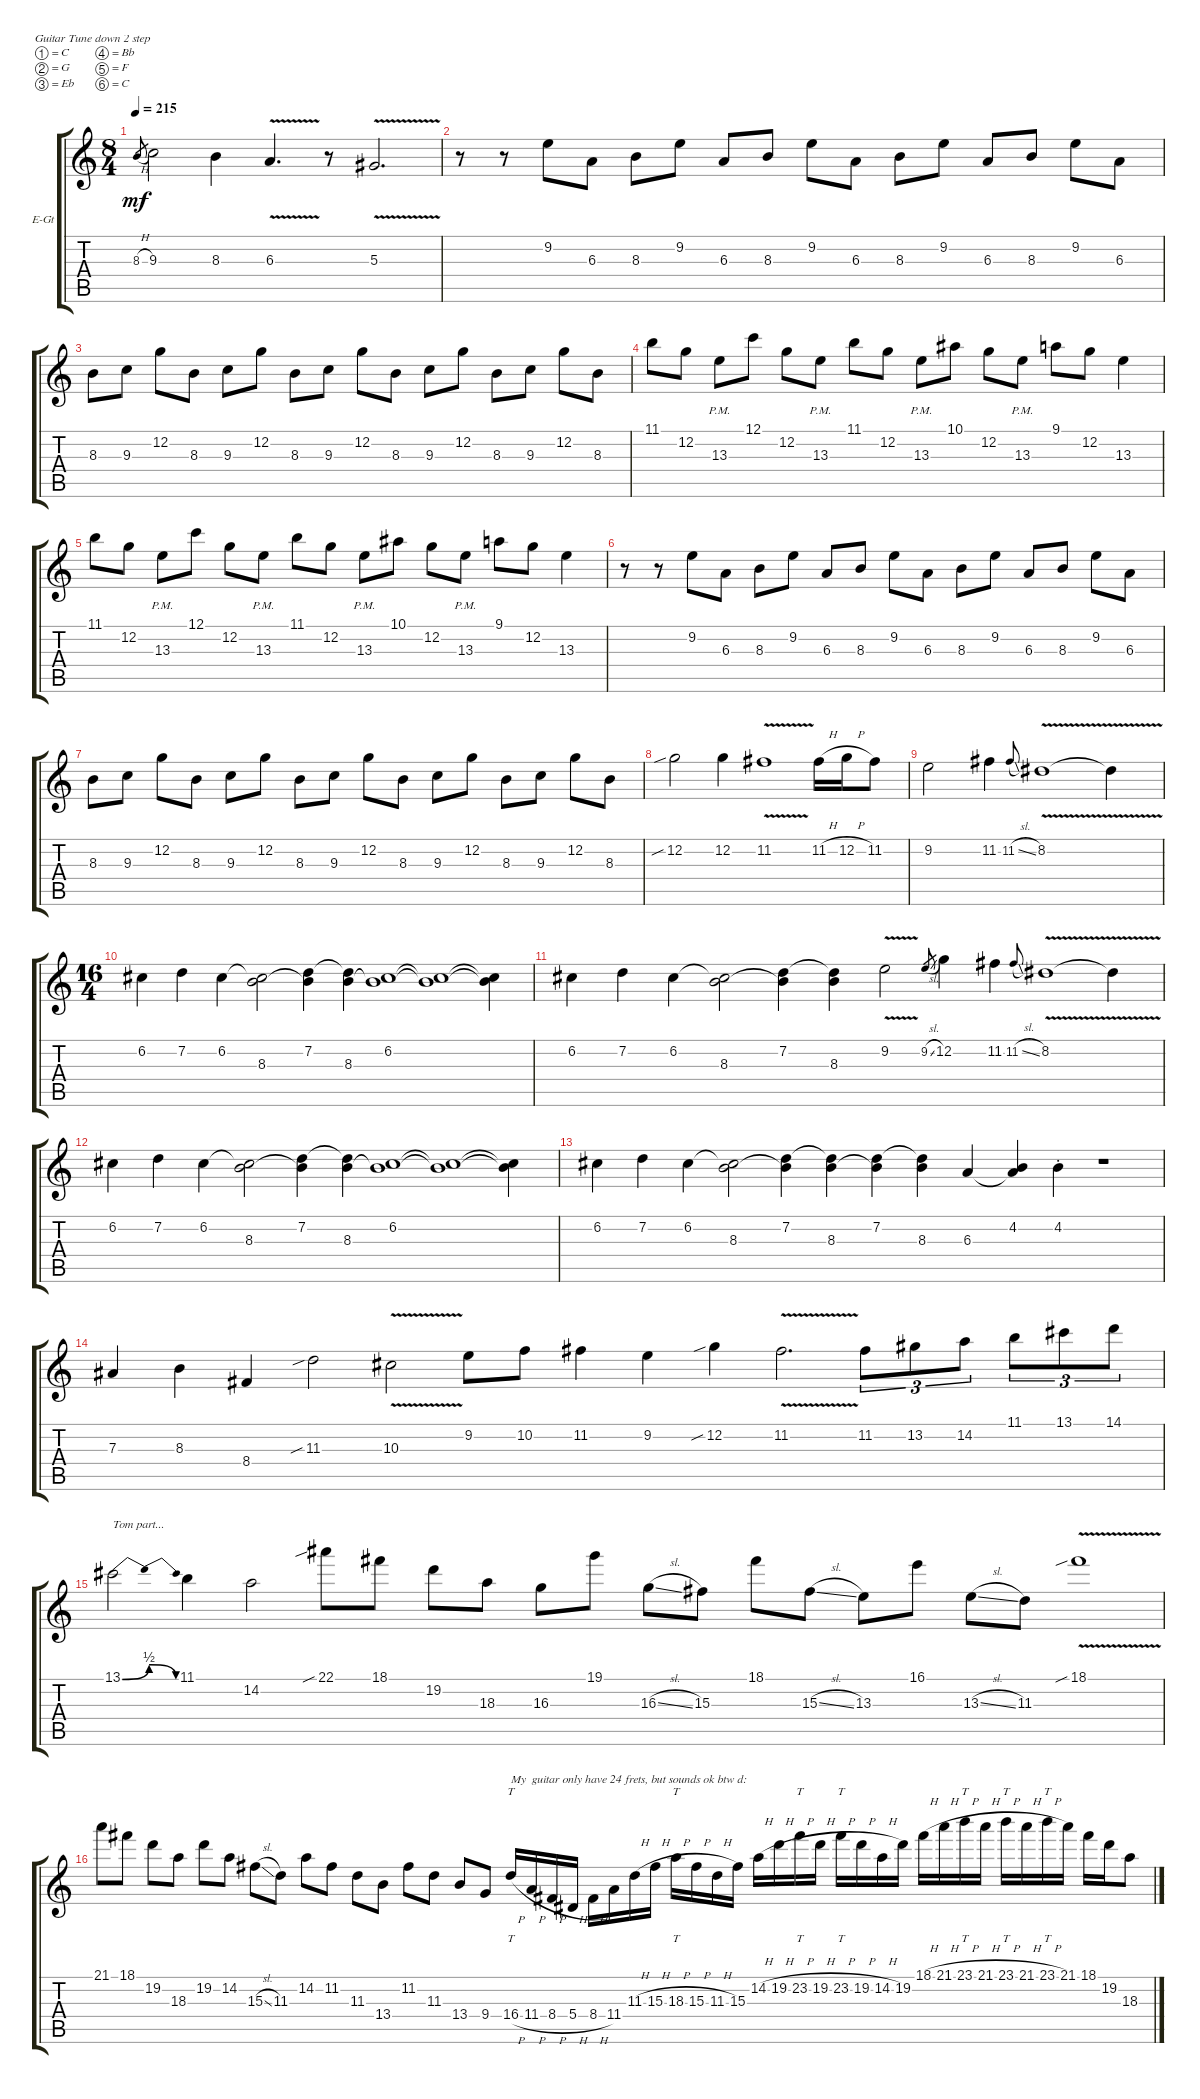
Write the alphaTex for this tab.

\defaultSystemsLayout 4
\bracketExtendMode groupsimilarinstruments
\firstSystemTrackNameOrientation horizontal
\otherSystemsTrackNameOrientation horizontal
\track ("Ryan Knight" "E-Gt") {instrument electricguitarclean}
\staff {score tabs}
\tuning (C4 G3 Eb3 Bb2 F2 C2)
\ts (8 4)
\tempo 215
\clef g2
\ks c
8.3{h}.8{gr dy mf} 9.3.2 8.3.4 6.3{v}.4{d} r.8 5.3{v}.2{d} |
r.8 r.8 9.2.8 6.3.8 8.3.8 9.2.8 6.3.8 8.3.8 9.2.8 6.3.8 8.3.8 9.2.8 6.3.8 8.3.8 9.2.8 6.3.8 |
8.3.8 9.3.8 12.2.8 8.3.8 9.3.8 12.2.8 8.3.8 9.3.8 12.2.8 8.3.8 9.3.8 12.2.8 8.3.8 9.3.8 12.2.8 8.3.8 |
11.1.8 12.2.8 13.3{pm}.8 12.1.8 12.2.8 13.3{pm}.8 11.1.8 12.2.8 13.3{pm}.8 10.1.8 12.2.8 13.3{pm}.8 9.1.8 12.2.8 13.3.4 |
11.1.8 12.2.8 13.3{pm}.8 12.1.8 12.2.8 13.3{pm}.8 11.1.8 12.2.8 13.3{pm}.8 10.1.8 12.2.8 13.3{pm}.8 9.1.8 12.2.8 13.3.4 |
r.8 r.8 9.2.8 6.3.8 8.3.8 9.2.8 6.3.8 8.3.8 9.2.8 6.3.8 8.3.8 9.2.8 6.3.8 8.3.8 9.2.8 6.3.8 |
8.3.8 9.3.8 12.2.8 8.3.8 9.3.8 12.2.8 8.3.8 9.3.8 12.2.8 8.3.8 9.3.8 12.2.8 8.3.8 9.3.8 12.2.8 8.3.8 |
12.2{sib}.2 12.2.4 11.2{v}.1 11.2{h}.16 12.2{h}.16 11.2.8 |
9.2.2 11.2.4 11.2{sl}.8{gr onbeat} 8.2{v}.1 8.2{v t}.4 |
\ts (16 4)
6.2.4 7.2.4 6.2.4 (8.3 6.2{t}).2 (7.2 8.3{t}).4 (8.3 7.2{t}).4 (6.2 8.3{t}).1 (6.2{t} 8.3{t}).1 (6.2{t} 8.3{t}).4 |
6.2.4 7.2.4 6.2.4 (8.3 6.2{t}).2 (7.2 8.3{t}).4 (8.3 7.2{t}).4 9.2{v}.2 9.2{sl}.8{gr} 12.2.4 11.2.4 11.2{sl}.8{gr onbeat} 8.2{v}.1 8.2{v t}.4 |
6.2.4 7.2.4 6.2.4 (8.3 6.2{t}).2 (7.2 8.3{t}).4 (8.3 7.2{t}).4 (6.2 8.3{t}).1 (6.2{t} 8.3{t}).1 (6.2{t} 8.3{t}).4 |
6.2.4 7.2.4 6.2.4 (8.3 6.2{t}).2 (7.2 8.3{t}).4 (8.3 7.2{t}).4 (7.2 8.3{t}).4 (8.3 7.2{t}).4 6.3.4 (4.2 6.3{t}).4 4.2{st}.4 r.1 |
7.3.4 8.3.4 8.4.4 11.3{sib}.2 10.3{v}.2 9.2.8 10.2.8 11.2.4 9.2.4 12.2{sib}.4 11.2{v}.2{d} 11.2.8{tu (3 2)} 13.2.8{tu (3 2)} 14.2.8{tu (3 2)} 11.1.8{tu (3 2)} 13.1.8{tu (3 2)} 14.1.8{tu (3 2)} |
13.1{be (bendrelease 10.799999999999999 0 16.8 2 24.599999999999998 2 32.4 0)}.2{txt "Tom part..."} 11.1.4 14.2.2 22.1{sib}.8 18.1.8 19.2.8 18.3.8 16.3.8 19.1.8 16.3{sl}.8 15.3.8 18.1.8 15.3{sl}.8 13.3.8 16.1.8 13.3{sl}.8 11.3.8 18.1{v sib}.1 |
21.1.8 18.1.8 19.2.8 18.3.8 19.2.8 14.2.8 15.3{sl}.8 11.3.8 14.2.8 11.2.8 11.3.8 13.4.8 11.2.8 11.3.8 13.4.8 9.4.8 16.4{h}.16{tt txt "My  guitar only have 24 frets, but sounds ok btw d:"} 11.4{h}.16 8.4{h}.16 5.4{h}.16 8.4{h}.16 11.4.16 11.3{h}.16 15.3{h}.16 18.3{h}.16{tt} 15.3{h}.16 11.3{h}.16 15.3.16 14.2{h}.16 19.2{h}.16 23.2{h}.16{tt} 19.2{h}.16 23.2{h}.16{tt} 19.2{h}.16 14.2{h}.16 19.2.16 18.1{h}.16 21.1{h}.16 23.1{h}.16{tt} 21.1{h}.16 23.1{h}.16{tt} 21.1{h}.16 23.1{h}.16{tt} 21.1.16 18.1.16 19.2.16 18.3.8
